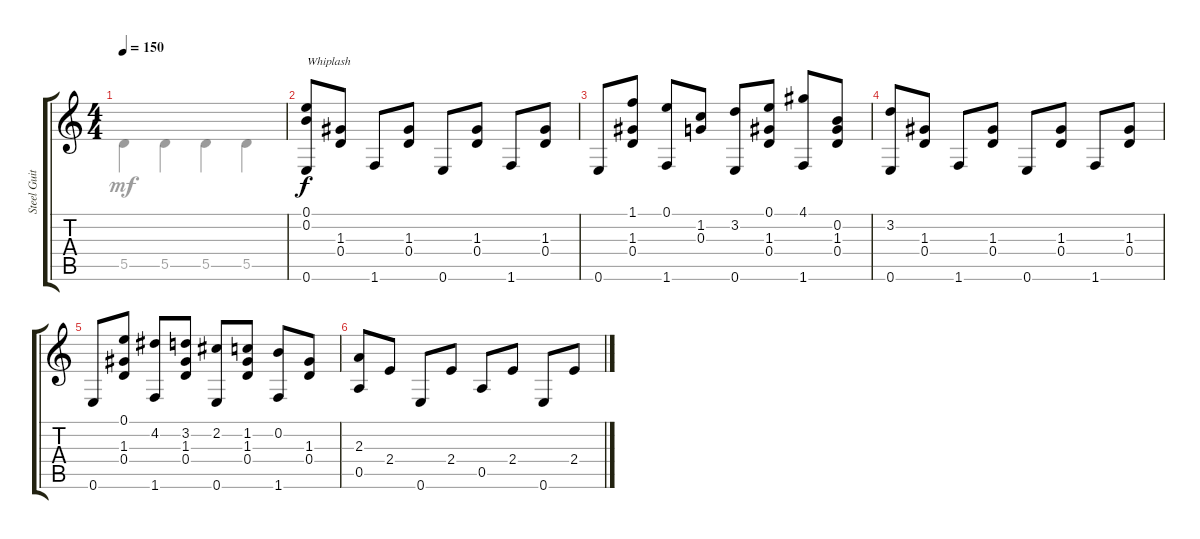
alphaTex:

\track ("Steel Guitar" "Steel Guit") {instrument acousticguitarsteel}
\staff {score tabs}
\tuning (E4 B3 G3 D3 A2 E2) {hide}
\voice
\ts (4 4)
\tempo 150
\clef g2
\ks c
|
(0.1 0.2 0.6).8{txt "Whiplash"} (1.3 0.4).8 1.6.8 (1.3 0.4).8 0.6.8 (1.3 0.4).8 1.6.8 (1.3 0.4).8 |
0.6.8 (1.1 1.3 0.4).8 (0.1 1.6).8 (1.2 0.3).8 (3.2 0.6).8 (0.1 1.3 0.4).8 (4.1 1.6).8 (0.2 1.3 0.4).8 |
(3.2 0.6).8 (1.3 0.4).8 1.6.8 (1.3 0.4).8 0.6.8 (1.3 0.4).8 1.6.8 (1.3 0.4).8 |
0.6.8 (0.1 1.3 0.4).8 (4.2 1.6).8 (3.2 1.3 0.4).8 (2.2 0.6).8 (1.2 1.3 0.4).8 (0.2 1.6).8 (1.3 0.4).8 |
(2.3 0.5).8 2.4.8 0.6.8 2.4.8 0.5.8 2.4.8 0.6.8 2.4.8
\voice
\clef g2
\ottava regular
\simile none
\ks c
5.5.4{dy mf} 5.5.4 5.5.4 5.5.4 |
|
|
|
|
